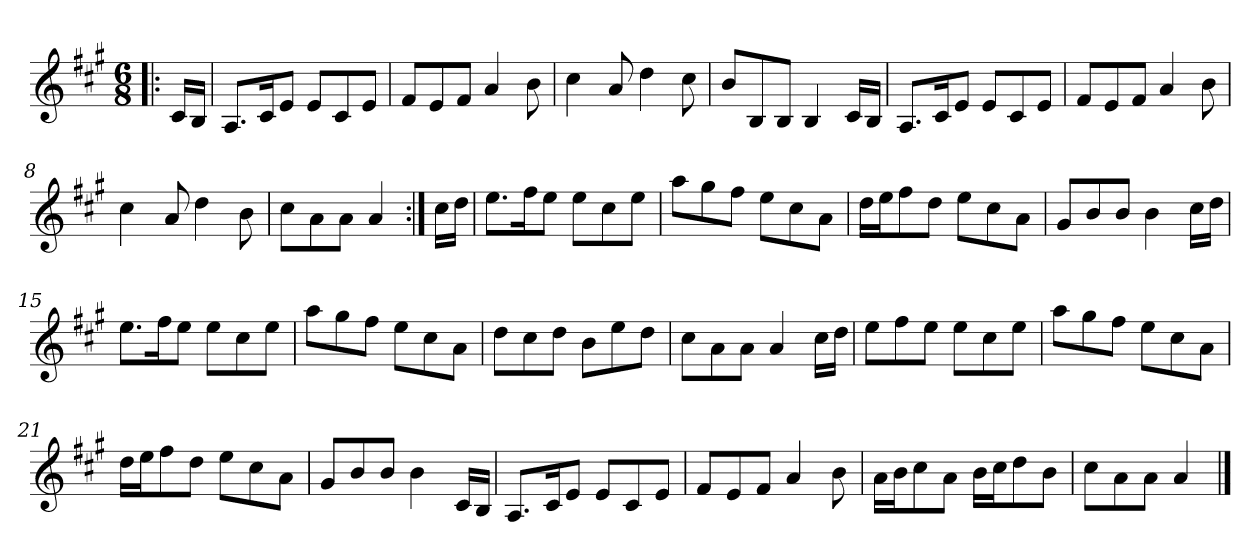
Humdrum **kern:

**kern
*part1
*staff1
*clefG2
*k[f#c#g#]
*A:
*M6/8
=1!|:
16c#/LL
16B/JJ
=2
8.A/L
16c#/K
8e/J
8e/L
8c#/
8e/J
=3
8f#/L
8e/
8f#/J
4a/
8b\
=4
4cc#\
8a/
4dd\
8cc#\
=5
8b/L
8B/
8B/J
4B/
16c#/LL
16B/JJ
=6
8.A/L
16c#/K
8e/J
8e/L
8c#/
8e/J
=7
8f#/L
8e/
8f#/J
4a/
8b\
!!LO:LB:g=z
=8
4cc#\
8a/
4dd\
8b\
=9
8cc#\L
8a\
8a\J
4a/
=10:|!
16cc#\LL
16dd\JJ
=11
8.ee\L
16ff#\K
8ee\J
8ee\L
8cc#\
8ee\J
=12
8aa\L
8gg#\
8ff#\J
8ee\L
8cc#\
8a\J
=13
16dd\LL
16ee\J
8ff#\
8dd\J
8ee\L
8cc#\
8a\J
=14
8g#/L
8b/
8b/J
4b\
16cc#\LL
16dd\JJ
=15
8.ee\L
16ff#\K
8ee\J
8ee\L
8cc#\
8ee\J
!!LO:LB:g=z
=16
8aa\L
8gg#\
8ff#\J
8ee\L
8cc#\
8a\J
=17
8dd\L
8cc#\
8dd\J
8b\L
8ee\
8dd\J
=18
8cc#\L
8a\
8a\J
4a/
16cc#\LL
16dd\JJ
=19
8ee\L
8ff#\
8ee\J
8ee\L
8cc#\
8ee\J
=20
8aa\L
8gg#\
8ff#\J
8ee\L
8cc#\
8a\J
=21
16dd\LL
16ee\J
8ff#\
8dd\J
8ee\L
8cc#\
8a\J
=22
8g#/L
8b/
8b/J
4b\
16c#/LL
16B/JJ
!!LO:LB:g=z
=23
8.A/L
16c#/K
8e/J
8e/L
8c#/
8e/J
=24
8f#/L
8e/
8f#/J
4a/
8b\
=25
16a\LL
16b\J
8cc#\
8a\J
16b\LL
16cc#\J
8dd\
8b\J
=26
8cc#\L
8a\
8a\J
4a/
==
*-
